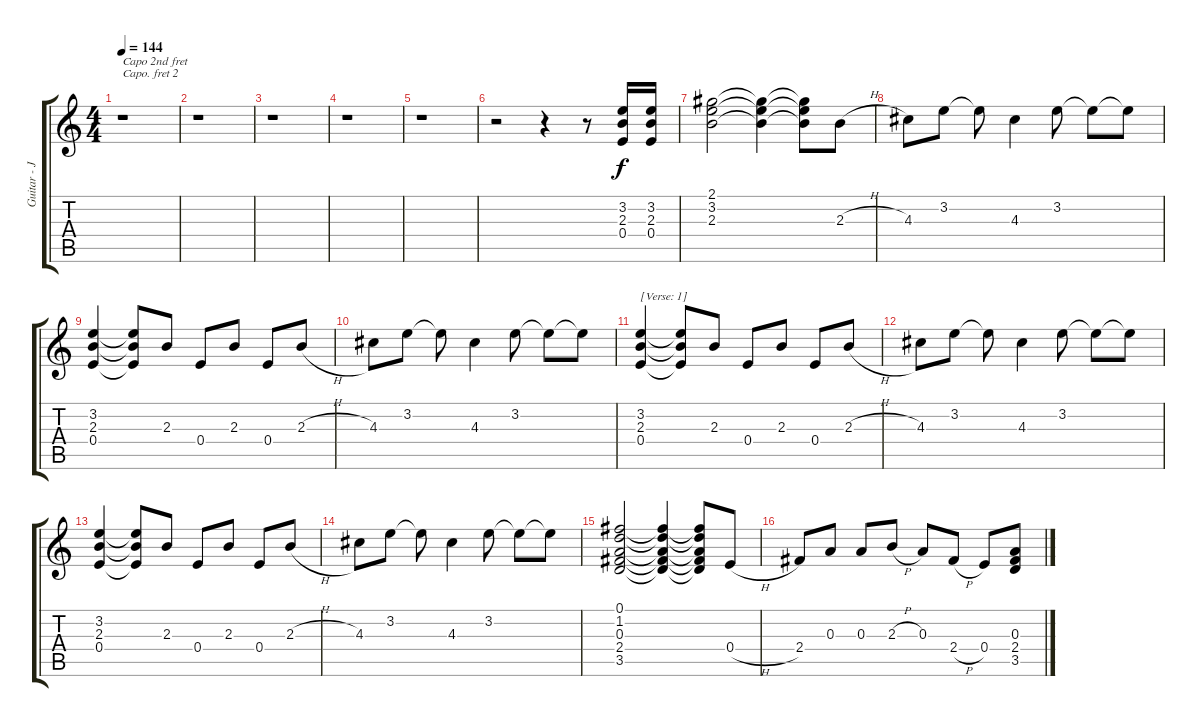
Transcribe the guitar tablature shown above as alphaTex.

\track ("Guitar - John Squire" "Guitar - J") {instrument distortionguitar}
\staff {score tabs}
\capo 2
\tuning (E4 B3 G3 D3 A2 E2) {hide}
\ts (4 4)
\tempo 144
\clef g2
\ks c
r.1{txt "Capo 2nd fret" dy f instrument distortionguitar} |
r.1 |
r.1 |
r.1 |
r.1 |
r.2 r.4 r.8 (3.2 2.3 0.4).16 (3.2 2.3 0.4).16 |
(2.1 3.2 2.3).2 (2.1{t} 3.2{t} 2.3{t}).4 (2.1{t} 3.2{t} 2.3{t}).8 2.3{h}.8 |
4.3.8 3.2.8 3.2{t}.8 4.3.4 3.2.8 3.2{t}.8 3.2{t}.8 |
(3.2 2.3 0.4).4 (3.2{t} 2.3{t} 0.4{t}).8 2.3.8 0.4.8 2.3.8 0.4.8 2.3{h}.8 |
4.3.8 3.2.8 3.2{t}.8 4.3.4 3.2.8 3.2{t}.8 3.2{t}.8 |
(3.2 2.3 0.4).4{txt "[Verse: 1]"} (3.2{t} 2.3{t} 0.4{t}).8 2.3.8 0.4.8 2.3.8 0.4.8 2.3{h}.8 |
4.3.8 3.2.8 3.2{t}.8 4.3.4 3.2.8 3.2{t}.8 3.2{t}.8 |
(3.2 2.3 0.4).4 (3.2{t} 2.3{t} 0.4{t}).8 2.3.8 0.4.8 2.3.8 0.4.8 2.3{h}.8 |
4.3.8 3.2.8 3.2{t}.8 4.3.4 3.2.8 3.2{t}.8 3.2{t}.8 |
(0.1 1.2 0.3 2.4 3.5).2 (0.1{t} 1.2{t} 0.3{t} 2.4{t} 3.5{t}).4 (0.1{t} 1.2{t} 0.3{t} 2.4{t} 3.5{t}).8 0.4{h}.8 |
2.4.8 0.3.8 0.3.8 2.3{h}.8 0.3.8 2.4{h}.8 0.4.8 (0.3 2.4 3.5).8
